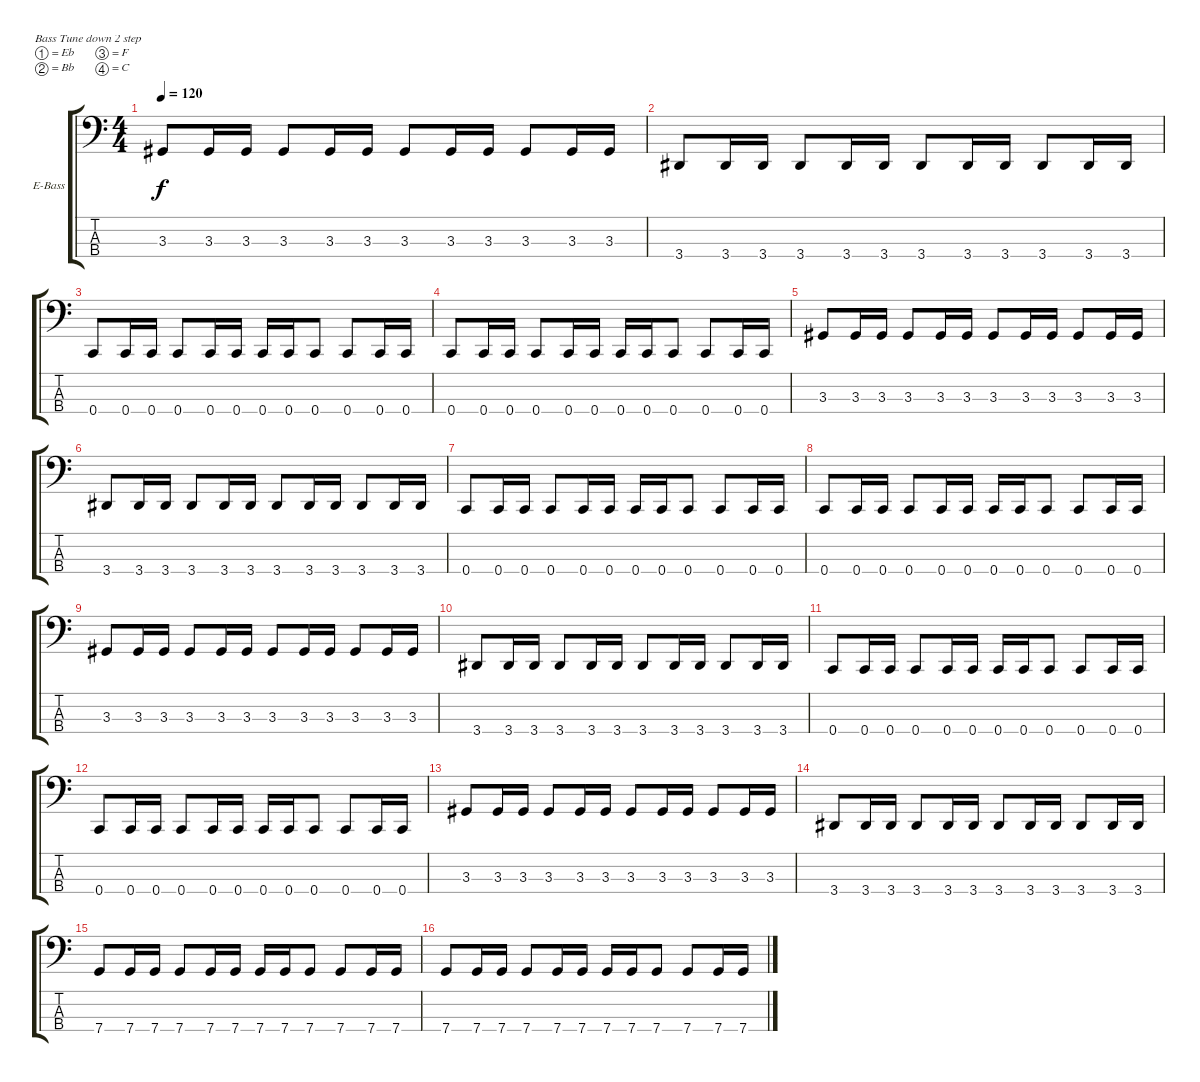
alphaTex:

\bracketExtendMode groupsimilarinstruments
\firstSystemTrackNameOrientation horizontal
\otherSystemsTrackNameOrientation horizontal
\track ("Electric Bass" "E-Bass") {instrument electricbassfinger}
\staff {score tabs}
\tuning (Eb2 Bb1 F1 C1)
\ts (4 4)
\tempo 120
\clef f4
\scale
0.333333
\ks c
3.3.8{dy f} 3.3.16 3.3.16 3.3.8 3.3.16 3.3.16 3.3.8 3.3.16 3.3.16 3.3.8 3.3.16 3.3.16 |
\scale
0.333333 3.4.8 3.4.16 3.4.16 3.4.8 3.4.16 3.4.16 3.4.8 3.4.16 3.4.16 3.4.8 3.4.16 3.4.16 |
\scale
0.333333 0.4.8 0.4.16 0.4.16 0.4.8 0.4.16 0.4.16 0.4.16 0.4.16 0.4.8 0.4.8 0.4.16 0.4.16 |
\scale
0.333333 0.4.8 0.4.16 0.4.16 0.4.8 0.4.16 0.4.16 0.4.16 0.4.16 0.4.8 0.4.8 0.4.16 0.4.16 |
\scale
0.333333 3.3.8 3.3.16 3.3.16 3.3.8 3.3.16 3.3.16 3.3.8 3.3.16 3.3.16 3.3.8 3.3.16 3.3.16 |
\scale
0.333333 3.4.8 3.4.16 3.4.16 3.4.8 3.4.16 3.4.16 3.4.8 3.4.16 3.4.16 3.4.8 3.4.16 3.4.16 |
\scale
0.333333 0.4.8 0.4.16 0.4.16 0.4.8 0.4.16 0.4.16 0.4.16 0.4.16 0.4.8 0.4.8 0.4.16 0.4.16 |
\scale
0.333333 0.4.8 0.4.16 0.4.16 0.4.8 0.4.16 0.4.16 0.4.16 0.4.16 0.4.8 0.4.8 0.4.16 0.4.16 |
\scale
0.333333 3.3.8 3.3.16 3.3.16 3.3.8 3.3.16 3.3.16 3.3.8 3.3.16 3.3.16 3.3.8 3.3.16 3.3.16 |
\scale
0.333333 3.4.8 3.4.16 3.4.16 3.4.8 3.4.16 3.4.16 3.4.8 3.4.16 3.4.16 3.4.8 3.4.16 3.4.16 |
\scale
0.333333 0.4.8 0.4.16 0.4.16 0.4.8 0.4.16 0.4.16 0.4.16 0.4.16 0.4.8 0.4.8 0.4.16 0.4.16 |
\scale
0.333333 0.4.8 0.4.16 0.4.16 0.4.8 0.4.16 0.4.16 0.4.16 0.4.16 0.4.8 0.4.8 0.4.16 0.4.16 |
\scale
0.333333 3.3.8 3.3.16 3.3.16 3.3.8 3.3.16 3.3.16 3.3.8 3.3.16 3.3.16 3.3.8 3.3.16 3.3.16 |
\scale
0.333333 3.4.8 3.4.16 3.4.16 3.4.8 3.4.16 3.4.16 3.4.8 3.4.16 3.4.16 3.4.8 3.4.16 3.4.16 |
\scale
0.333333 7.4.8 7.4.16 7.4.16 7.4.8 7.4.16 7.4.16 7.4.16 7.4.16 7.4.8 7.4.8 7.4.16 7.4.16 |
\scale
0.333333 7.4.8 7.4.16 7.4.16 7.4.8 7.4.16 7.4.16 7.4.16 7.4.16 7.4.8 7.4.8 7.4.16 7.4.16
